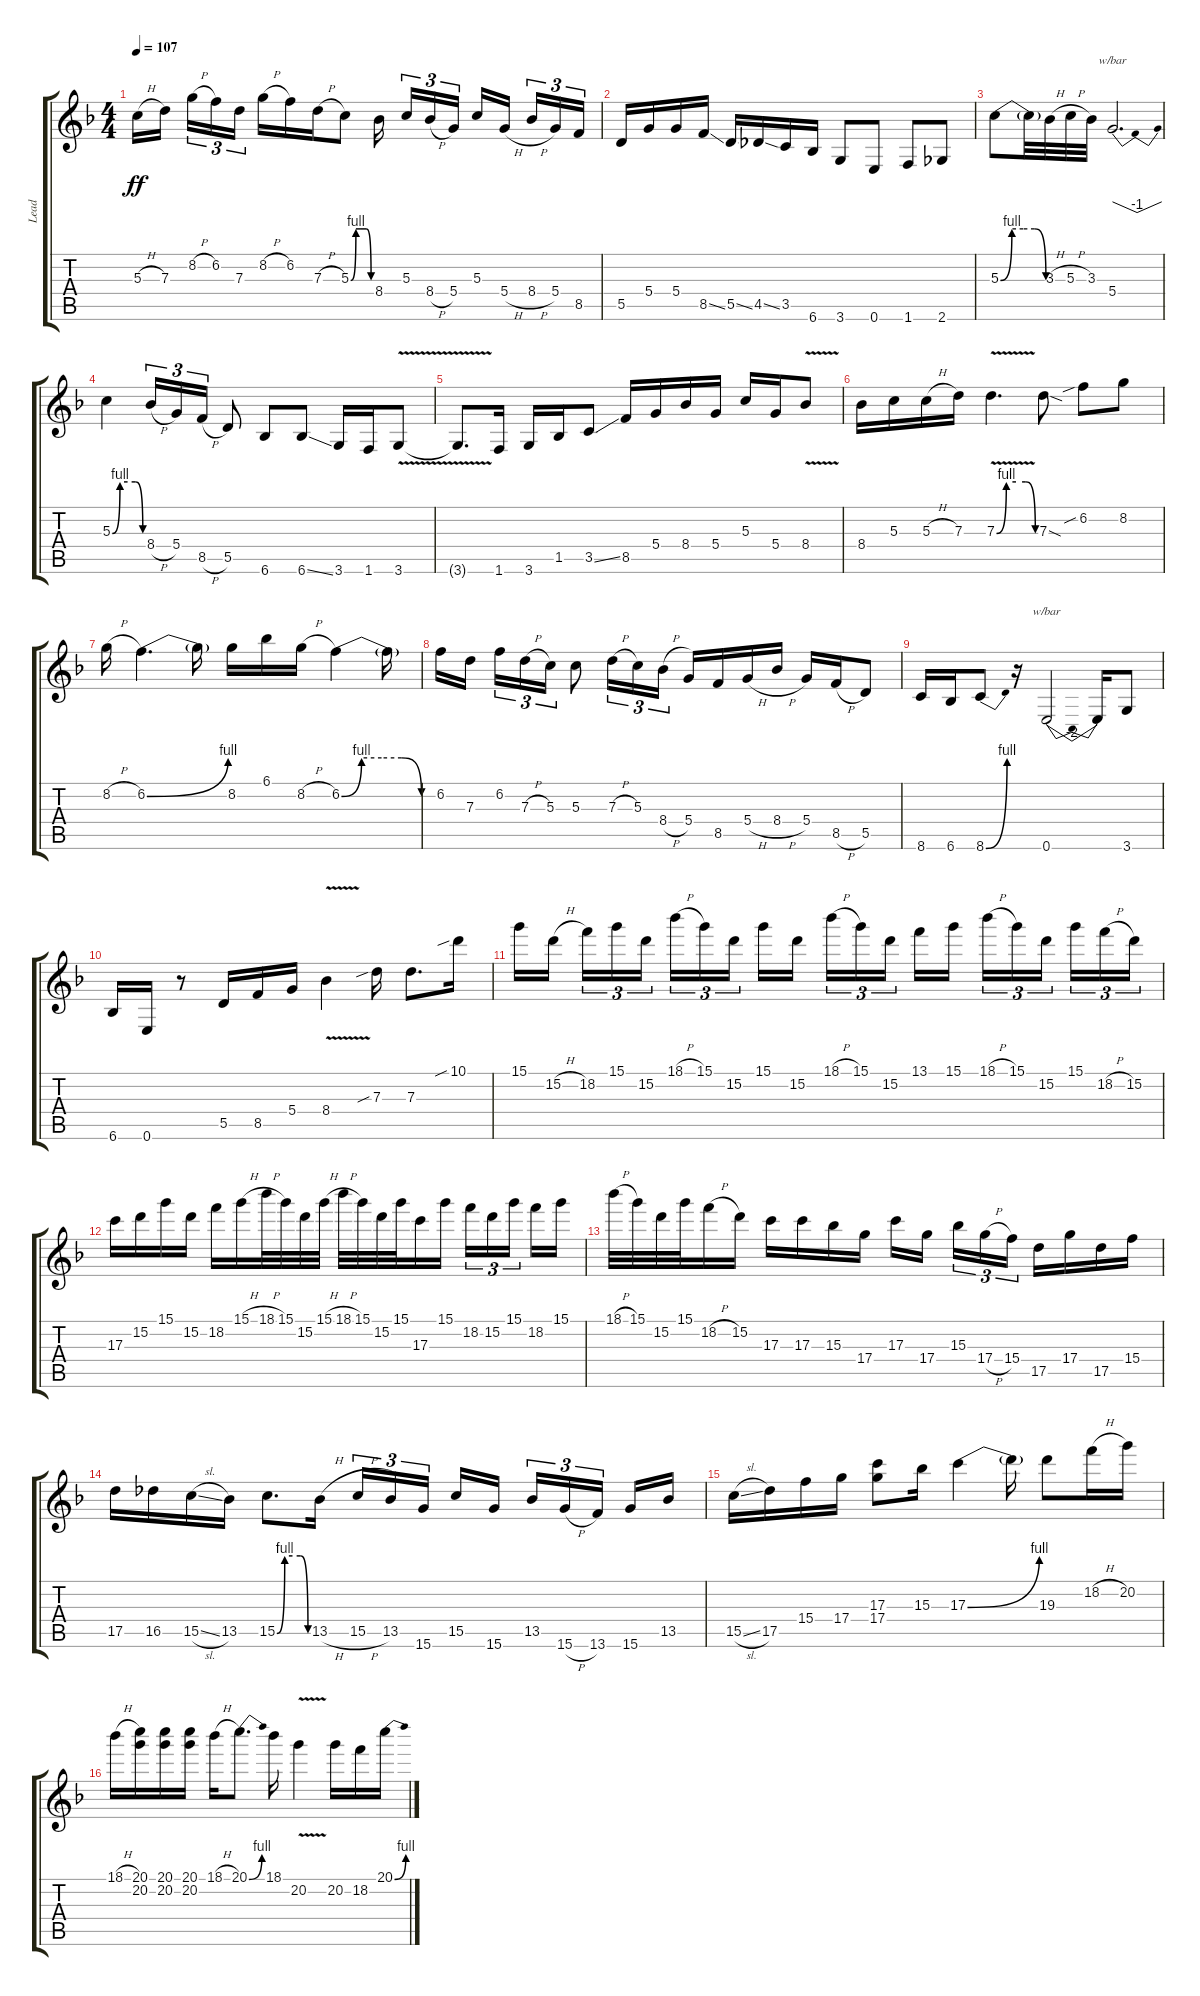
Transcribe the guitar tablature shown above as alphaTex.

\track ("Lead" "Lead") {instrument distortionguitar}
\staff {score tabs}
\tuning (E4 B3 G3 D3 A2 E2) {hide}
\ts (4 4)
\tempo 107
\clef g2
\ks f
5.3{h}.16{dy ff} 7.3.16 8.2{h}.16{tu (3 2)} 6.2.16{tu (3 2)} 7.3.16{tu (3 2)} 8.2{h}.16 6.2.16 7.3{h}.16 5.3{be (custom 0 0 15 4 30 4 45 4 60 0)}.8 8.4.16 5.3.16{tu (3 2)} 8.4{h}.16{tu (3 2)} 5.4.16{tu (3 2)} 5.3.16 5.4{h}.16 8.4{h}.16{tu (3 2)} 5.4.16{tu (3 2)} 8.5.16{tu (3 2)} |
5.5.16 5.4.16 5.4.16 8.5{ss}.16 5.5{ss}.16 4.5{ss}.16 3.5.16 6.6.16 3.6.8 0.6.8 1.6.8 2.6.8 |
5.3{be (custom 0 0 15 4 30 4 45 4 60 0)}.8 5.3{t}.32 3.3{h}.32 5.3{h}.32 3.3.32 5.4.2{d tbe (dip default 0 0 45 -4 60 0)} |
5.3{be (custom 0 0 15 4 30 4 45 4 60 0)}.4 8.4{h}.16{tu (3 2)} 5.4.16{tu (3 2)} 8.5{h}.16{tu (3 2)} 5.5.8 6.6.8 6.6{ss}.8 3.6.16 1.6.16 3.6{v}.8 |
3.6{t}.8{d} 1.6.16 3.6.16 1.5.16 3.5{ss}.8 8.5.16 5.4.16 8.4.16 5.4.16 5.3.16 5.4.16 8.4{v}.8 |
8.4.16 5.3.16 5.3{h}.16 7.3.16 7.3{be (custom 0 0 15 4 30 4 45 4 60 0) v}.4{d} 7.3{sod}.8 6.2{sib}.8 8.2.8 |
8.2{h}.16 6.2{be (bend 0 0 60 4)}.4{d} 6.2{t}.16 8.2.16 6.1.16 8.2{h}.16 6.2{be (custom 0 0 15 4 30 4 45 4 60 0)}.4 6.2{t}.16 |
6.2.16 7.3.16 6.2.16{tu (3 2)} 7.3{h}.16{tu (3 2)} 5.3.16{tu (3 2)} 5.3.8 7.3{h}.16{tu (3 2)} 5.3.16{tu (3 2)} 8.4{h}.16{tu (3 2)} 5.4.16 8.5.16 5.4{h}.16 8.4{h}.16 5.4.16 8.5{h}.16 5.5.8 |
8.6.16 6.6.16 8.6{be (bend 0 0 60 4)}.8 r.16 0.6.2{tbe (dip default 0 0 45 -8 60 0)} 0.6{t}.16 3.6.8 |
6.6.16 0.6.16 r.8 5.5.16 8.5.16 5.4.16 8.4{v}.4 7.3{sib}.16 7.3.8{d} 10.1{sib}.16 |
15.1.16 15.2{h}.16 18.2.16{tu (3 2)} 15.1.16{tu (3 2)} 15.2.16{tu (3 2)} 18.1{h}.16{tu (3 2)} 15.1.16{tu (3 2)} 15.2.16{tu (3 2)} 15.1.16 15.2.16 18.1{h}.16{tu (3 2)} 15.1.16{tu (3 2)} 15.2.16{tu (3 2)} 13.1.16 15.1.16 18.1{h}.16{tu (3 2)} 15.1.16{tu (3 2)} 15.2.16{tu (3 2)} 15.1.16{tu (3 2)} 18.2{h}.16{tu (3 2)} 15.2.16{tu (3 2)} |
17.3.16 15.2.16 15.1.16 15.2.16 18.2.16 15.1{h}.16 18.1{h}.32 15.1.32 15.2.32 15.1{h}.32 18.1{h}.32 15.1.32 15.2.32 15.1.32 17.3.16 15.1.16 18.2.16{tu (3 2)} 15.2.16{tu (3 2)} 15.1.16{tu (3 2)} 18.2.16 15.1.16 |
18.1{h}.32 15.1.32 15.2.32 15.1.32 18.2{h}.16 15.2.16 17.3.16 17.3.16 15.3.16 17.4.16 17.3.16 17.4.16 15.3.16{tu (3 2)} 17.4{h}.16{tu (3 2)} 15.4.16{tu (3 2)} 17.5.16 17.4.16 17.5.16 15.4.16 |
17.5.16 16.5.16 15.5{sl}.16 13.5.16 15.5{be (custom 0 0 15 4 30 4 45 4 60 0)}.8{d} 13.5{h}.16 15.5{h}.16{tu (3 2)} 13.5.16{tu (3 2)} 15.6.16{tu (3 2)} 15.5.16 15.6.16 13.5.16{tu (3 2)} 15.6{h}.16{tu (3 2)} 13.6.16{tu (3 2)} 15.6.16 13.5.16 |
15.5{sl}.16 17.5.16 15.4.16 17.4.16 (17.3 17.4).8 15.3.16 17.3{be (bend 0 0 60 4)}.4 17.3{t}.16 19.3.8 18.2{h}.16 20.2.16 |
18.1{h}.16 (20.1 20.2).16 (20.1 20.2).16 (20.1 20.2).16 18.1{h}.16 20.1{be (bend 0 0 60 4)}.8{d} 18.1.16 20.2{v}.4 20.2.16 18.2.16 20.1{be (bend 0 0 60 4)}.16
